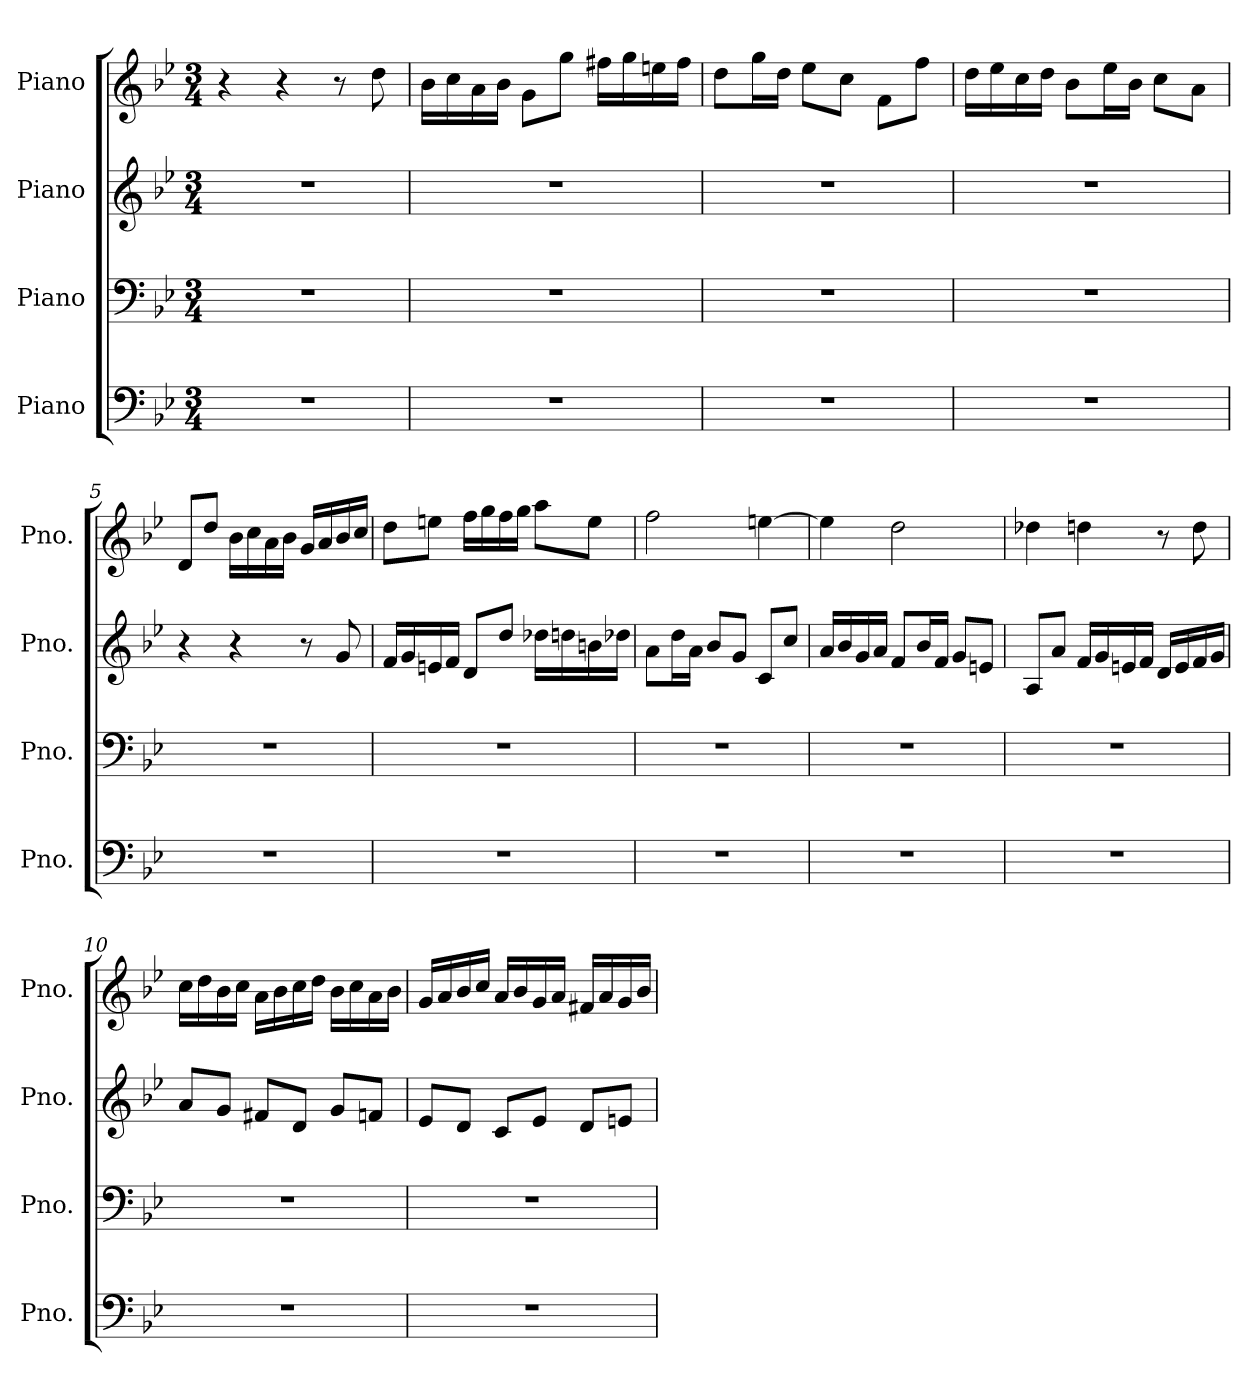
**kern	**kern	**kern	**kern
*part4	*part3	*part2	*part1
*staff4	*staff3	*staff2	*staff1
*I"Piano	*I"Piano	*I"Piano	*I"Piano
*I'Pno.	*I'Pno.	*I'Pno.	*I'Pno.
*clefF4	*clefF4	*clefG2	*clefG2
*k[b-e-]	*k[b-e-]	*k[b-e-]	*k[b-e-]
*M3/4	*M3/4	*M3/4	*M3/4
*MM120	*MM120	*MM120	*MM120
=1	=1	=1	=1
2.r	2.r	2.r	4r
.	.	.	4r
.	.	.	8r
.	.	.	8dd\
=2	=2	=2	=2
2.r	2.r	2.r	16b-\LL
.	.	.	16cc\
.	.	.	16a\
.	.	.	16b-\JJ
.	.	.	8g\L
.	.	.	8gg\J
.	.	.	16ff#X\LL
.	.	.	16gg\
.	.	.	16een\
.	.	.	16ff#\JJ
=3	=3	=3	=3
2.r	2.r	2.r	8dd\L
.	.	.	16gg\L
.	.	.	16dd\JJ
.	.	.	8ee-\L
.	.	.	8cc\J
.	.	.	8f\L
.	.	.	8ff\J
=4	=4	=4	=4
2.r	2.r	2.r	16dd\LL
.	.	.	16ee-\
.	.	.	16cc\
.	.	.	16dd\JJ
.	.	.	8b-\L
.	.	.	16ee-\L
.	.	.	16b-\JJ
.	.	.	8cc\L
.	.	.	8a\J
!!LO:LB:g=z
=5	=5	=5	=5
2.r	2.r	4r	8d/L
.	.	.	8dd/J
.	.	4r	16b-\LL
.	.	.	16cc\
.	.	.	16a\
.	.	.	16b-\JJ
.	.	8r	16g/LL
.	.	.	16a/
.	.	8g/	16b-/
.	.	.	16cc/JJ
=6	=6	=6	=6
2.r	2.r	16f/LL	8dd\L
.	.	16g/	.
.	.	16en/	8een\J
.	.	16f/JJ	.
.	.	8d/L	16ff\LL
.	.	.	16gg\
.	.	8dd/J	16ff\
.	.	.	16gg\JJ
.	.	16dd-X\LL	8aa\L
.	.	16ddn\	.
.	.	16bn\	8ee\J
.	.	16dd-X\JJ	.
=7	=7	=7	=7
2.r	2.r	8a\L	2ff\
.	.	16dd\L	.
.	.	16a\JJ	.
.	.	8b-/L	.
.	.	8g/J	.
.	.	8c/L	[4een\
.	.	8cc/J	.
=8	=8	=8	=8
2.r	2.r	16a/LL	4ee\]
.	.	16b-/	.
.	.	16g/	.
.	.	16a/JJ	.
.	.	8f/L	2dd\
.	.	16b-/L	.
.	.	16f/JJ	.
.	.	8g/L	.
.	.	8en/J	.
!!LO:LB:g=z
=9	=9	=9	=9
2.r	2.r	8A/L	4dd-X\
.	.	8a/J	.
.	.	16f/LL	4ddn\
.	.	16g/	.
.	.	16en/	.
.	.	16f/JJ	.
.	.	16d/LL	8r
.	.	16e/	.
.	.	16f/	8dd\
.	.	16g/JJ	.
=10	=10	=10	=10
2.r	2.r	8a/L	16cc\LL
.	.	.	16dd\
.	.	8g/J	16b-\
.	.	.	16cc\JJ
.	.	8f#X/L	16a\LL
.	.	.	16b-\
.	.	8d/J	16cc\
.	.	.	16dd\JJ
.	.	8g/L	16b-\LL
.	.	.	16cc\
.	.	8fn/J	16a\
.	.	.	16b-\JJ
=11	=11	=11	=11
2.r	2.r	8e-/L	16g/LL
.	.	.	16a/
.	.	8d/J	16b-/
.	.	.	16cc/JJ
.	.	8c/L	16a/LL
.	.	.	16b-/
.	.	8e-/J	16g/
.	.	.	16a/JJ
.	.	8d/L	16f#X/LL
.	.	.	16a/
.	.	8en/J	16g/
.	.	.	16b-/JJ
=	=	=	=
*-	*-	*-	*-
